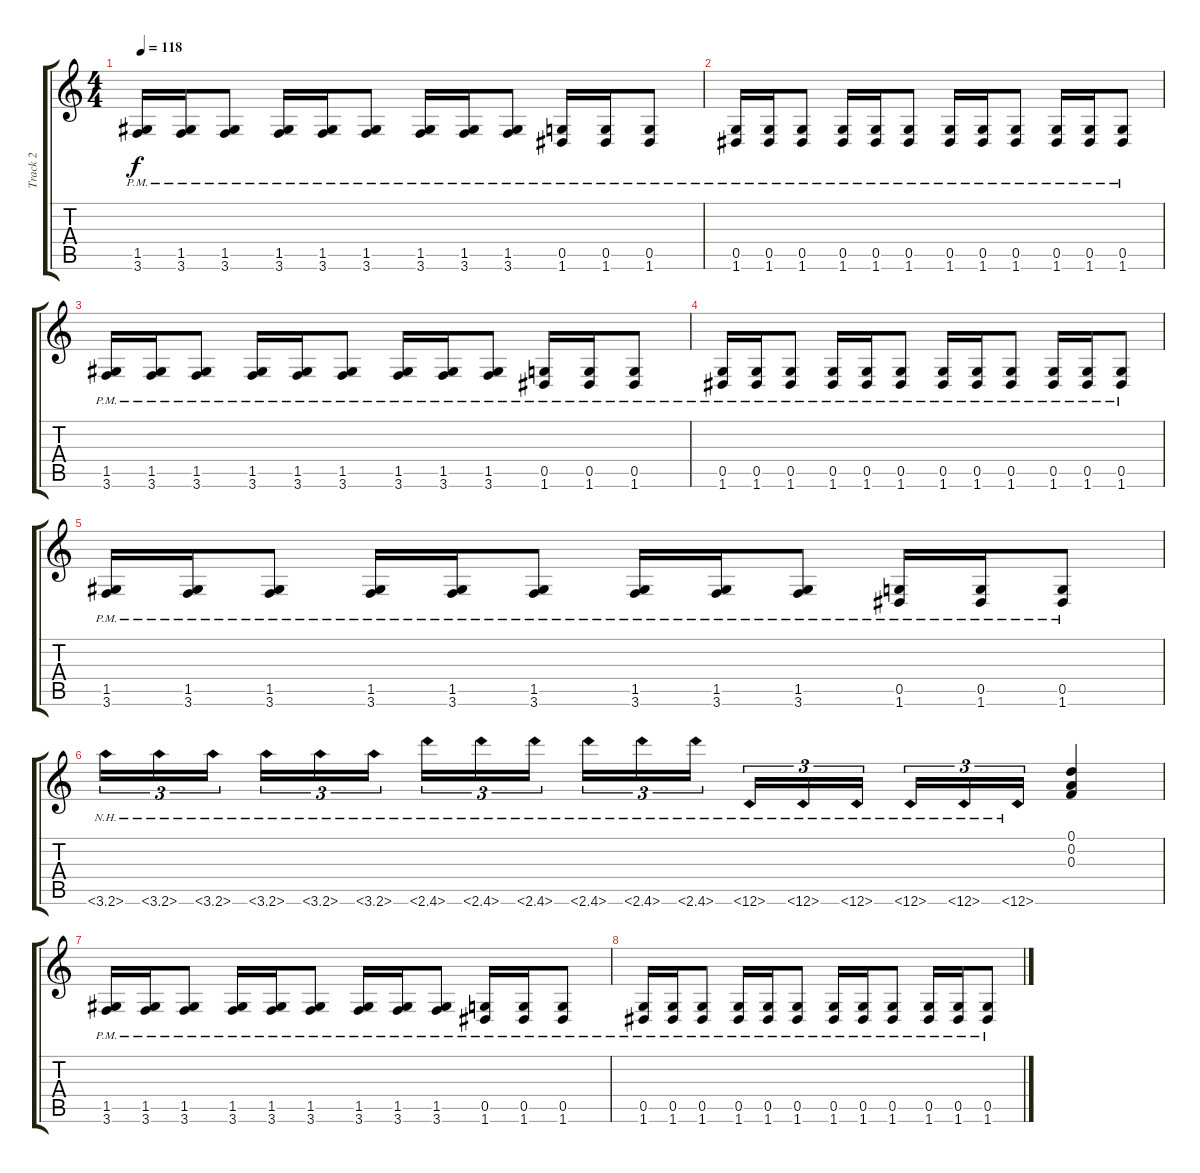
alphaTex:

\track ("Track 2" "Track 2") {instrument overdrivenguitar}
\staff {score tabs}
\tuning (D4 A3 F3 C3 G2 D2) {hide}
\ts (4 4)
\tempo 118
\clef g2
\ks c
(1.5{pm} 3.6{pm}).16{dy f} (1.5{pm} 3.6{pm}).16 (1.5{pm} 3.6{pm}).8 (1.5{pm} 3.6{pm}).16 (1.5{pm} 3.6{pm}).16 (1.5{pm} 3.6{pm}).8 (1.5{pm} 3.6{pm}).16 (1.5{pm} 3.6{pm}).16 (1.5{pm} 3.6{pm}).8 (0.5{pm} 1.6{pm}).16 (0.5{pm} 1.6{pm}).16 (0.5{pm} 1.6{pm}).8 |
(0.5{pm} 1.6{pm}).16 (0.5{pm} 1.6{pm}).16 (0.5{pm} 1.6{pm}).8 (0.5{pm} 1.6{pm}).16 (0.5{pm} 1.6{pm}).16 (0.5{pm} 1.6{pm}).8 (0.5{pm} 1.6{pm}).16 (0.5{pm} 1.6{pm}).16 (0.5{pm} 1.6{pm}).8 (0.5{pm} 1.6{pm}).16 (0.5{pm} 1.6{pm}).16 (0.5{pm} 1.6{pm}).8 |
(1.5{pm} 3.6{pm}).16 (1.5{pm} 3.6{pm}).16 (1.5{pm} 3.6{pm}).8 (1.5{pm} 3.6{pm}).16 (1.5{pm} 3.6{pm}).16 (1.5{pm} 3.6{pm}).8 (1.5{pm} 3.6{pm}).16 (1.5{pm} 3.6{pm}).16 (1.5{pm} 3.6{pm}).8 (0.5{pm} 1.6{pm}).16 (0.5{pm} 1.6{pm}).16 (0.5{pm} 1.6{pm}).8 |
(0.5{pm} 1.6{pm}).16 (0.5{pm} 1.6{pm}).16 (0.5{pm} 1.6{pm}).8 (0.5{pm} 1.6{pm}).16 (0.5{pm} 1.6{pm}).16 (0.5{pm} 1.6{pm}).8 (0.5{pm} 1.6{pm}).16 (0.5{pm} 1.6{pm}).16 (0.5{pm} 1.6{pm}).8 (0.5{pm} 1.6{pm}).16 (0.5{pm} 1.6{pm}).16 (0.5{pm} 1.6{pm}).8 |
(1.5{pm} 3.6{pm}).16 (1.5{pm} 3.6{pm}).16 (1.5{pm} 3.6{pm}).8 (1.5{pm} 3.6{pm}).16 (1.5{pm} 3.6{pm}).16 (1.5{pm} 3.6{pm}).8 (1.5{pm} 3.6{pm}).16 (1.5{pm} 3.6{pm}).16 (1.5{pm} 3.6{pm}).8 (0.5{pm} 1.6{pm}).16 (0.5{pm} 1.6{pm}).16 (0.5{pm} 1.6{pm}).8 |
3.6{nh}.16{tu (3 2)} 3.6{nh}.16{tu (3 2)} 3.6{nh}.16{tu (3 2) beam splitsecondary} 3.6{nh}.16{tu (3 2)} 3.6{nh}.16{tu (3 2)} 3.6{nh}.16{tu (3 2)} 2.6{nh}.16{tu (3 2)} 2.6{nh}.16{tu (3 2)} 2.6{nh}.16{tu (3 2) beam splitsecondary} 2.6{nh}.16{tu (3 2)} 2.6{nh}.16{tu (3 2)} 2.6{nh}.16{tu (3 2)} 1.6{nh}.16{tu (3 2)} 1.6{nh}.16{tu (3 2)} 1.6{nh}.16{tu (3 2) beam splitsecondary} 1.6{nh}.16{tu (3 2)} 1.6{nh}.16{tu (3 2)} 1.6{nh}.16{tu (3 2)} (0.1 0.2 0.3).4 |
(1.5{pm} 3.6{pm}).16 (1.5{pm} 3.6{pm}).16 (1.5{pm} 3.6{pm}).8 (1.5{pm} 3.6{pm}).16 (1.5{pm} 3.6{pm}).16 (1.5{pm} 3.6{pm}).8 (1.5{pm} 3.6{pm}).16 (1.5{pm} 3.6{pm}).16 (1.5{pm} 3.6{pm}).8 (0.5{pm} 1.6{pm}).16 (0.5{pm} 1.6{pm}).16 (0.5{pm} 1.6{pm}).8 |
(0.5{pm} 1.6{pm}).16 (0.5{pm} 1.6{pm}).16 (0.5{pm} 1.6{pm}).8 (0.5{pm} 1.6{pm}).16 (0.5{pm} 1.6{pm}).16 (0.5{pm} 1.6{pm}).8 (0.5{pm} 1.6{pm}).16 (0.5{pm} 1.6{pm}).16 (0.5{pm} 1.6{pm}).8 (0.5{pm} 1.6{pm}).16 (0.5{pm} 1.6{pm}).16 (0.5{pm} 1.6{pm}).8
